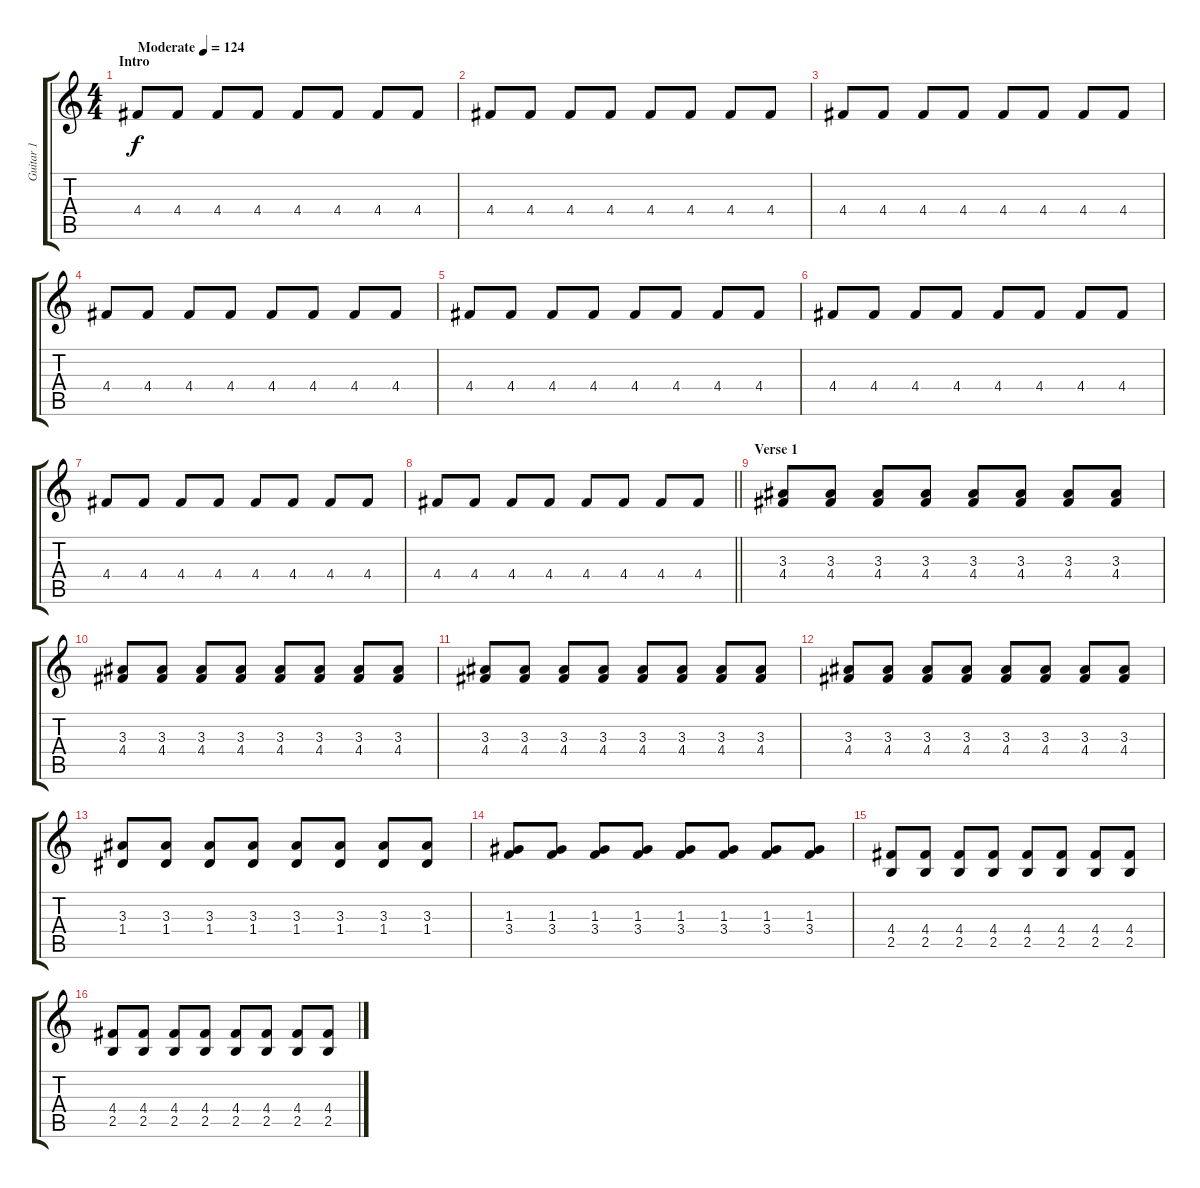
\track ("Guitar 1" "Guitar 1") {instrument electricguitarmuted}
\staff {score tabs}
\tuning (E4 B3 G3 D3 A2 E2) {hide}
\ts (4 4)
\section ("" "Intro")
\tempo (124 "Moderate")
\clef g2
\ks c
4.4.8{dy f instrument electricguitarmuted} 4.4.8 4.4.8 4.4.8 4.4.8 4.4.8 4.4.8 4.4.8 |
4.4.8 4.4.8 4.4.8 4.4.8 4.4.8 4.4.8 4.4.8 4.4.8 |
4.4.8 4.4.8 4.4.8 4.4.8 4.4.8 4.4.8 4.4.8 4.4.8 |
4.4.8 4.4.8 4.4.8 4.4.8 4.4.8 4.4.8 4.4.8 4.4.8 |
4.4.8 4.4.8 4.4.8 4.4.8 4.4.8 4.4.8 4.4.8 4.4.8 |
4.4.8 4.4.8 4.4.8 4.4.8 4.4.8 4.4.8 4.4.8 4.4.8 |
4.4.8 4.4.8 4.4.8 4.4.8 4.4.8 4.4.8 4.4.8 4.4.8 |
\barLineRight lightlight
4.4.8 4.4.8 4.4.8 4.4.8 4.4.8 4.4.8 4.4.8 4.4.8 |
\section ("" "Verse 1")
(3.3 4.4).8 (3.3 4.4).8 (3.3 4.4).8 (3.3 4.4).8 (3.3 4.4).8 (3.3 4.4).8 (3.3 4.4).8 (3.3 4.4).8 |
(3.3 4.4).8 (3.3 4.4).8 (3.3 4.4).8 (3.3 4.4).8 (3.3 4.4).8 (3.3 4.4).8 (3.3 4.4).8 (3.3 4.4).8 |
(3.3 4.4).8 (3.3 4.4).8 (3.3 4.4).8 (3.3 4.4).8 (3.3 4.4).8 (3.3 4.4).8 (3.3 4.4).8 (3.3 4.4).8 |
(3.3 4.4).8 (3.3 4.4).8 (3.3 4.4).8 (3.3 4.4).8 (3.3 4.4).8 (3.3 4.4).8 (3.3 4.4).8 (3.3 4.4).8 |
(3.3 1.4).8 (3.3 1.4).8 (3.3 1.4).8 (3.3 1.4).8 (3.3 1.4).8 (3.3 1.4).8 (3.3 1.4).8 (3.3 1.4).8 |
(1.3 3.4).8 (1.3 3.4).8 (1.3 3.4).8 (1.3 3.4).8 (1.3 3.4).8 (1.3 3.4).8 (1.3 3.4).8 (1.3 3.4).8 |
(4.4 2.5).8 (4.4 2.5).8 (4.4 2.5).8 (4.4 2.5).8 (4.4 2.5).8 (4.4 2.5).8 (4.4 2.5).8 (4.4 2.5).8 |
(4.4 2.5).8 (4.4 2.5).8 (4.4 2.5).8 (4.4 2.5).8 (4.4 2.5).8 (4.4 2.5).8 (4.4 2.5).8 (4.4 2.5).8
